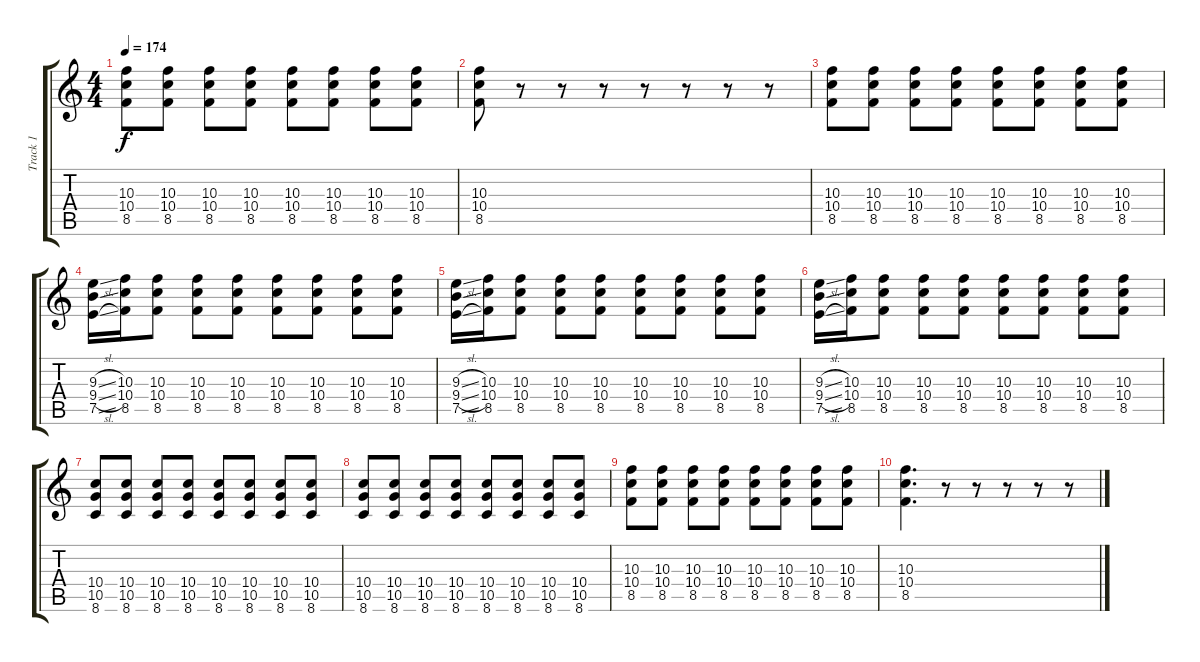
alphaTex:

\track ("Track 1" "Track 1") {instrument overdrivenguitar}
\staff {score tabs}
\tuning (E4 B3 G3 D3 A2 E2) {hide}
\ts (4 4)
\tempo 174
\clef g2
\ks c
(10.3 10.4 8.5).8{dy f} (10.3 10.4 8.5).8 (10.3 10.4 8.5).8 (10.3 10.4 8.5).8 (10.3 10.4 8.5).8 (10.3 10.4 8.5).8 (10.3 10.4 8.5).8 (10.3 10.4 8.5).8 |
(10.3 10.4 8.5).8 r.8 r.8 r.8 r.8 r.8 r.8 r.8 |
(10.3 10.4 8.5).8 (10.3 10.4 8.5).8 (10.3 10.4 8.5).8 (10.3 10.4 8.5).8 (10.3 10.4 8.5).8 (10.3 10.4 8.5).8 (10.3 10.4 8.5).8 (10.3 10.4 8.5).8 |
(9.3{sl} 9.4{sl} 7.5{sl}).16 (10.3 10.4 8.5).16 (10.3 10.4 8.5).8 (10.3 10.4 8.5).8 (10.3 10.4 8.5).8 (10.3 10.4 8.5).8 (10.3 10.4 8.5).8 (10.3 10.4 8.5).8 (10.3 10.4 8.5).8 |
(9.3{sl} 9.4{sl} 7.5{sl}).16 (10.3 10.4 8.5).16 (10.3 10.4 8.5).8 (10.3 10.4 8.5).8 (10.3 10.4 8.5).8 (10.3 10.4 8.5).8 (10.3 10.4 8.5).8 (10.3 10.4 8.5).8 (10.3 10.4 8.5).8 |
(9.3{sl} 9.4{sl} 7.5{sl}).16 (10.3 10.4 8.5).16 (10.3 10.4 8.5).8 (10.3 10.4 8.5).8 (10.3 10.4 8.5).8 (10.3 10.4 8.5).8 (10.3 10.4 8.5).8 (10.3 10.4 8.5).8 (10.3 10.4 8.5).8 |
(10.4 10.5 8.6).8 (10.4 10.5 8.6).8 (10.4 10.5 8.6).8 (10.4 10.5 8.6).8 (10.4 10.5 8.6).8 (10.4 10.5 8.6).8 (10.4 10.5 8.6).8 (10.4 10.5 8.6).8 |
(10.4 10.5 8.6).8 (10.4 10.5 8.6).8 (10.4 10.5 8.6).8 (10.4 10.5 8.6).8 (10.4 10.5 8.6).8 (10.4 10.5 8.6).8 (10.4 10.5 8.6).8 (10.4 10.5 8.6).8 |
(10.3 10.4 8.5).8 (10.3 10.4 8.5).8 (10.3 10.4 8.5).8 (10.3 10.4 8.5).8 (10.3 10.4 8.5).8 (10.3 10.4 8.5).8 (10.3 10.4 8.5).8 (10.3 10.4 8.5).8 |
(10.3 10.4 8.5).4{d} r.8 r.8 r.8 r.8 r.8
